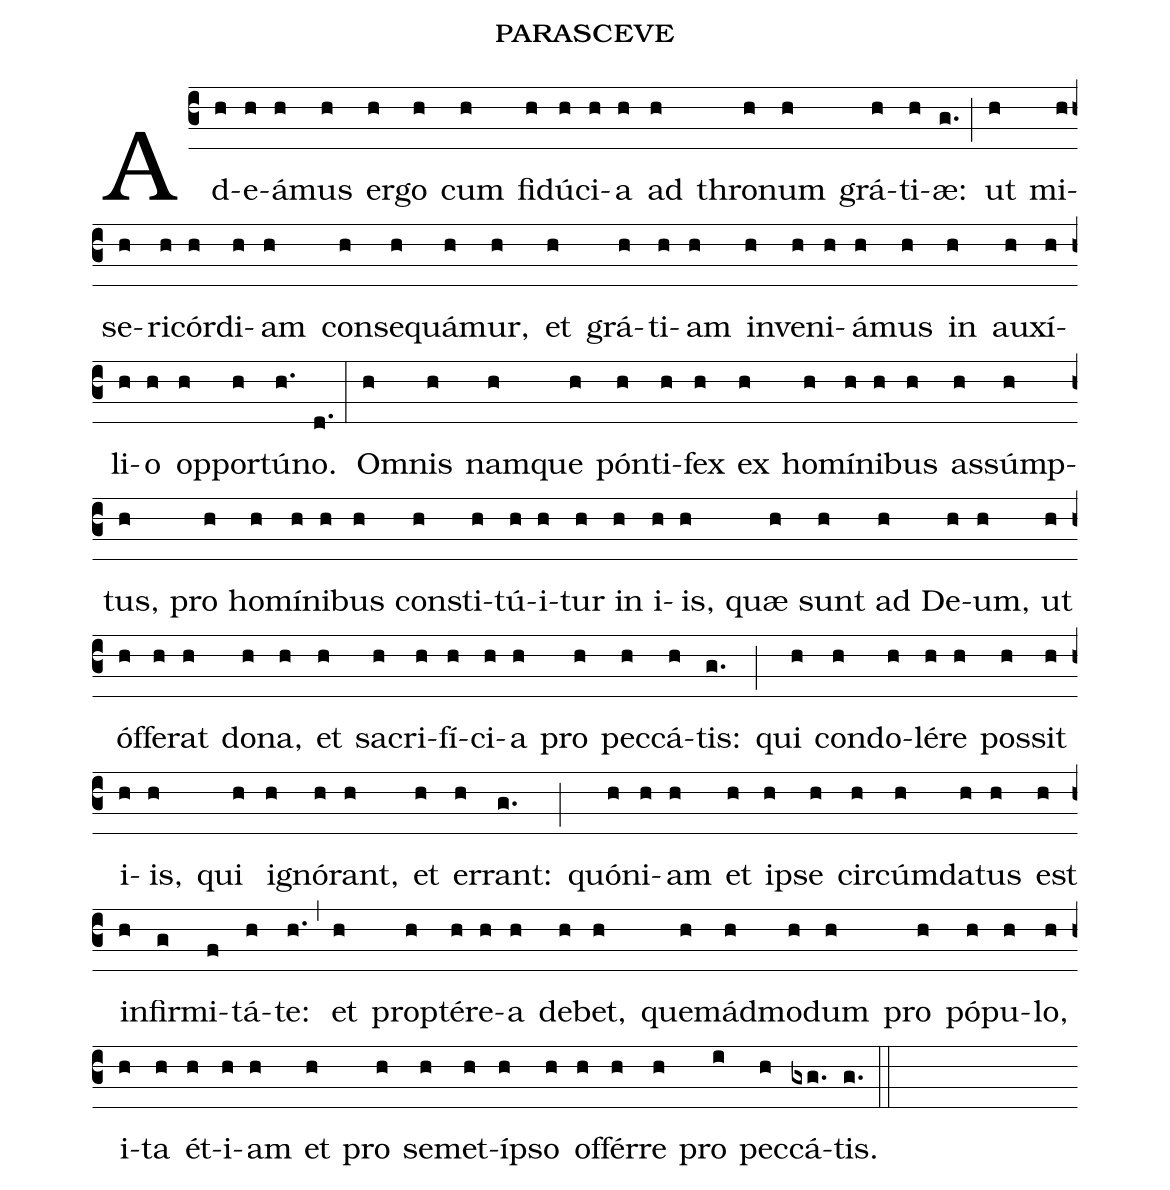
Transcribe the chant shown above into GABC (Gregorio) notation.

name: parasceve;
%%
(c3) Ad(h)e(h)á(h)mus(h) er(h)go(h) cum(h) fi(h)dú(h)ci(h)a(h) ad(h) thro(h)num(h) grá(h)ti(h)æ:(g.) (;) ut(h) mi(h)se(h)ri(h)cór(h)di(h)am(h) con(h)se(h)quá(h)mur,(h) et(h) grá(h)ti(h)am(h) in(h)ve(h)ni(h)á(h)mus(h) in(h) au(h)xí(h)li(h)o(h) op(h)por(h)tú(h.)no.(d.) (:) Om(h)nis(h) nam(h)que(h) pón(h)ti(h)fex(h) ex(h) ho(h)mí(h)ni(h)bus(h) as(h)súmp(h)tus,(h) pro(h) ho(h)mí(h)ni(h)bus(h) con(h)sti(h)tú(h)i(h)tur(h) in(h) i(h)is,(h) quæ(h) sunt(h) ad(h) De(h)um,(h) ut(h) óf(h)fe(h)rat(h) do(h)na,(h) et(h) sa(h)cri(h)fí(h)ci(h)a(h) pro(h) pec(h)cá(h)tis:(g.) (;) qui(h) con(h)do(h)lé(h)re(h) pos(h)sit(h) i(h)is,(h) qui(h) i(h)gnó(h)rant,(h) et(h) er(h)rant:(g.) (;) quón(h)i(h)am(h) et(h) ip(h)se(h) cir(h)cúm(h)da(h)tus(h) est(h) in(h)fir(g)mi(f)tá(h)te:(h.) (,) et(h) prop(h)tér(h)e(h)a(h) de(h)bet,(h) quem(h)ád(h)mo(h)dum(h) pro(h) pó(h)pu(h)lo,(h) i(h)ta(h) ét(h)i(h)am(h) et(h) pro(h) se(h)met(h)íp(h)so(h) of(h)fér(h)re(h) pro(i) pec(h)cá(gxg.)tis.(g.) (::)
